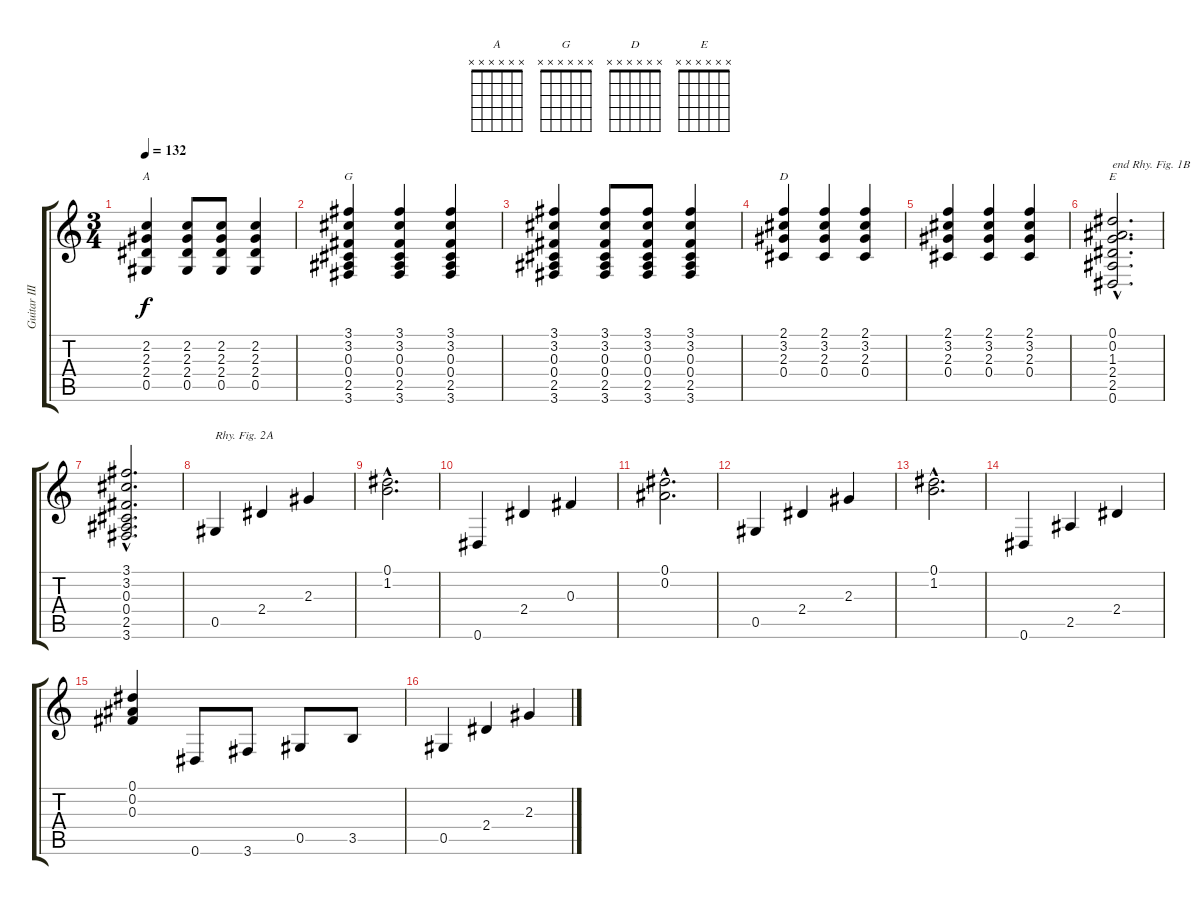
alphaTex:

\track ("Guitar III" "Guitar III") {instrument acousticguitarsteel}
\staff {score tabs}
\tuning (Eb4 Bb3 Gb3 Db3 Ab2 Eb2) {hide}
\chord ("A" x x x x x x) {firstfret 0}
\chord ("G" x x x x x x) {firstfret 0}
\chord ("D" x x x x x x) {firstfret 0}
\chord ("E" x x x x x x) {firstfret 0}
\ts (3 4)
\tempo 132
\clef g2
\ks c
(2.2 2.3 2.4 0.5).4{ch "A" dy f} (2.2 2.3 2.4 0.5).8 (2.2 2.3 2.4 0.5).8 (2.2 2.3 2.4 0.5).4 |
(3.1 3.2 0.3 0.4 2.5 3.6).4{ch "G"} (3.1 3.2 0.3 0.4 2.5 3.6).4 (3.1 3.2 0.3 0.4 2.5 3.6).4 |
(3.1 3.2 0.3 0.4 2.5 3.6).4 (3.1 3.2 0.3 0.4 2.5 3.6).8 (3.1 3.2 0.3 0.4 2.5 3.6).8 (3.1 3.2 0.3 0.4 2.5 3.6).4 |
(2.1 3.2 2.3 0.4).4{ch "D"} (2.1 3.2 2.3 0.4).4 (2.1 3.2 2.3 0.4).4 |
(2.1 3.2 2.3 0.4).4 (2.1 3.2 2.3 0.4).4 (2.1 3.2 2.3 0.4).4 |
(0.1{hac} 0.2{hac} 1.3{hac} 2.4{hac} 2.5{hac} 0.6{hac}).2{d ch "E" txt "end Rhy. Fig. 1B"} |
(3.1{hac} 3.2{hac} 0.3{hac} 0.4{hac} 2.5{hac} 3.6{hac}).2{d} |
0.5.4{txt "Rhy. Fig. 2A"} 2.4.4 2.3.4 |
(0.1{hac} 1.2{hac}).2{d} |
0.6.4 2.4.4 0.3.4 |
(0.1{hac} 0.2{hac}).2{d} |
0.5.4 2.4.4 2.3.4 |
(0.1{hac} 1.2{hac}).2{d} |
0.6.4 2.5.4 2.4.4 |
(0.1 0.2 0.3).4 0.6.8 3.6.8 0.5.8 3.5.8 |
0.5.4 2.4.4 2.3.4
